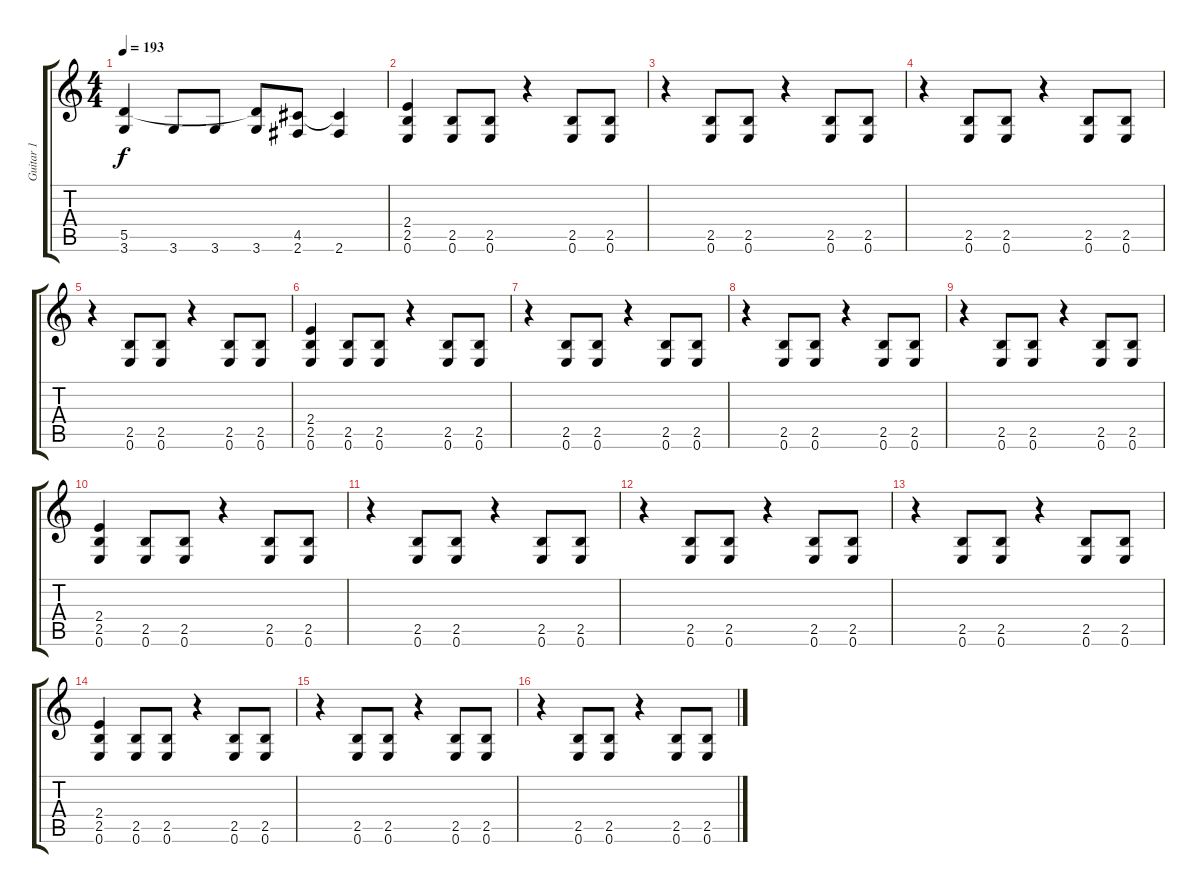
\track ("Guitar 1" "Guitar 1") {instrument distortionguitar}
\staff {score tabs}
\tuning (E4 B3 G3 D3 A2 E2) {hide}
\ts (4 4)
\tempo 193
\clef g2
\ks c
(5.5 3.6).4{dy f} 3.6.8 3.6.8 (5.5{t} 3.6).8 (4.5 2.6).8 (4.5{t} 2.6).4 |
(2.4 2.5 0.6).4 (2.5 0.6).8 (2.5 0.6).8 r.4 (2.5 0.6).8 (2.5 0.6).8 |
r.4 (2.5 0.6).8 (2.5 0.6).8 r.4 (2.5 0.6).8 (2.5 0.6).8 |
r.4 (2.5 0.6).8 (2.5 0.6).8 r.4 (2.5 0.6).8 (2.5 0.6).8 |
r.4 (2.5 0.6).8 (2.5 0.6).8 r.4 (2.5 0.6).8 (2.5 0.6).8 |
(2.4 2.5 0.6).4 (2.5 0.6).8 (2.5 0.6).8 r.4 (2.5 0.6).8 (2.5 0.6).8 |
r.4 (2.5 0.6).8 (2.5 0.6).8 r.4 (2.5 0.6).8 (2.5 0.6).8 |
r.4 (2.5 0.6).8 (2.5 0.6).8 r.4 (2.5 0.6).8 (2.5 0.6).8 |
r.4 (2.5 0.6).8 (2.5 0.6).8 r.4 (2.5 0.6).8 (2.5 0.6).8 |
(2.4 2.5 0.6).4 (2.5 0.6).8 (2.5 0.6).8 r.4 (2.5 0.6).8 (2.5 0.6).8 |
r.4 (2.5 0.6).8 (2.5 0.6).8 r.4 (2.5 0.6).8 (2.5 0.6).8 |
r.4 (2.5 0.6).8 (2.5 0.6).8 r.4 (2.5 0.6).8 (2.5 0.6).8 |
r.4 (2.5 0.6).8 (2.5 0.6).8 r.4 (2.5 0.6).8 (2.5 0.6).8 |
(2.4 2.5 0.6).4 (2.5 0.6).8 (2.5 0.6).8 r.4 (2.5 0.6).8 (2.5 0.6).8 |
r.4 (2.5 0.6).8 (2.5 0.6).8 r.4 (2.5 0.6).8 (2.5 0.6).8 |
r.4 (2.5 0.6).8 (2.5 0.6).8 r.4 (2.5 0.6).8 (2.5 0.6).8
